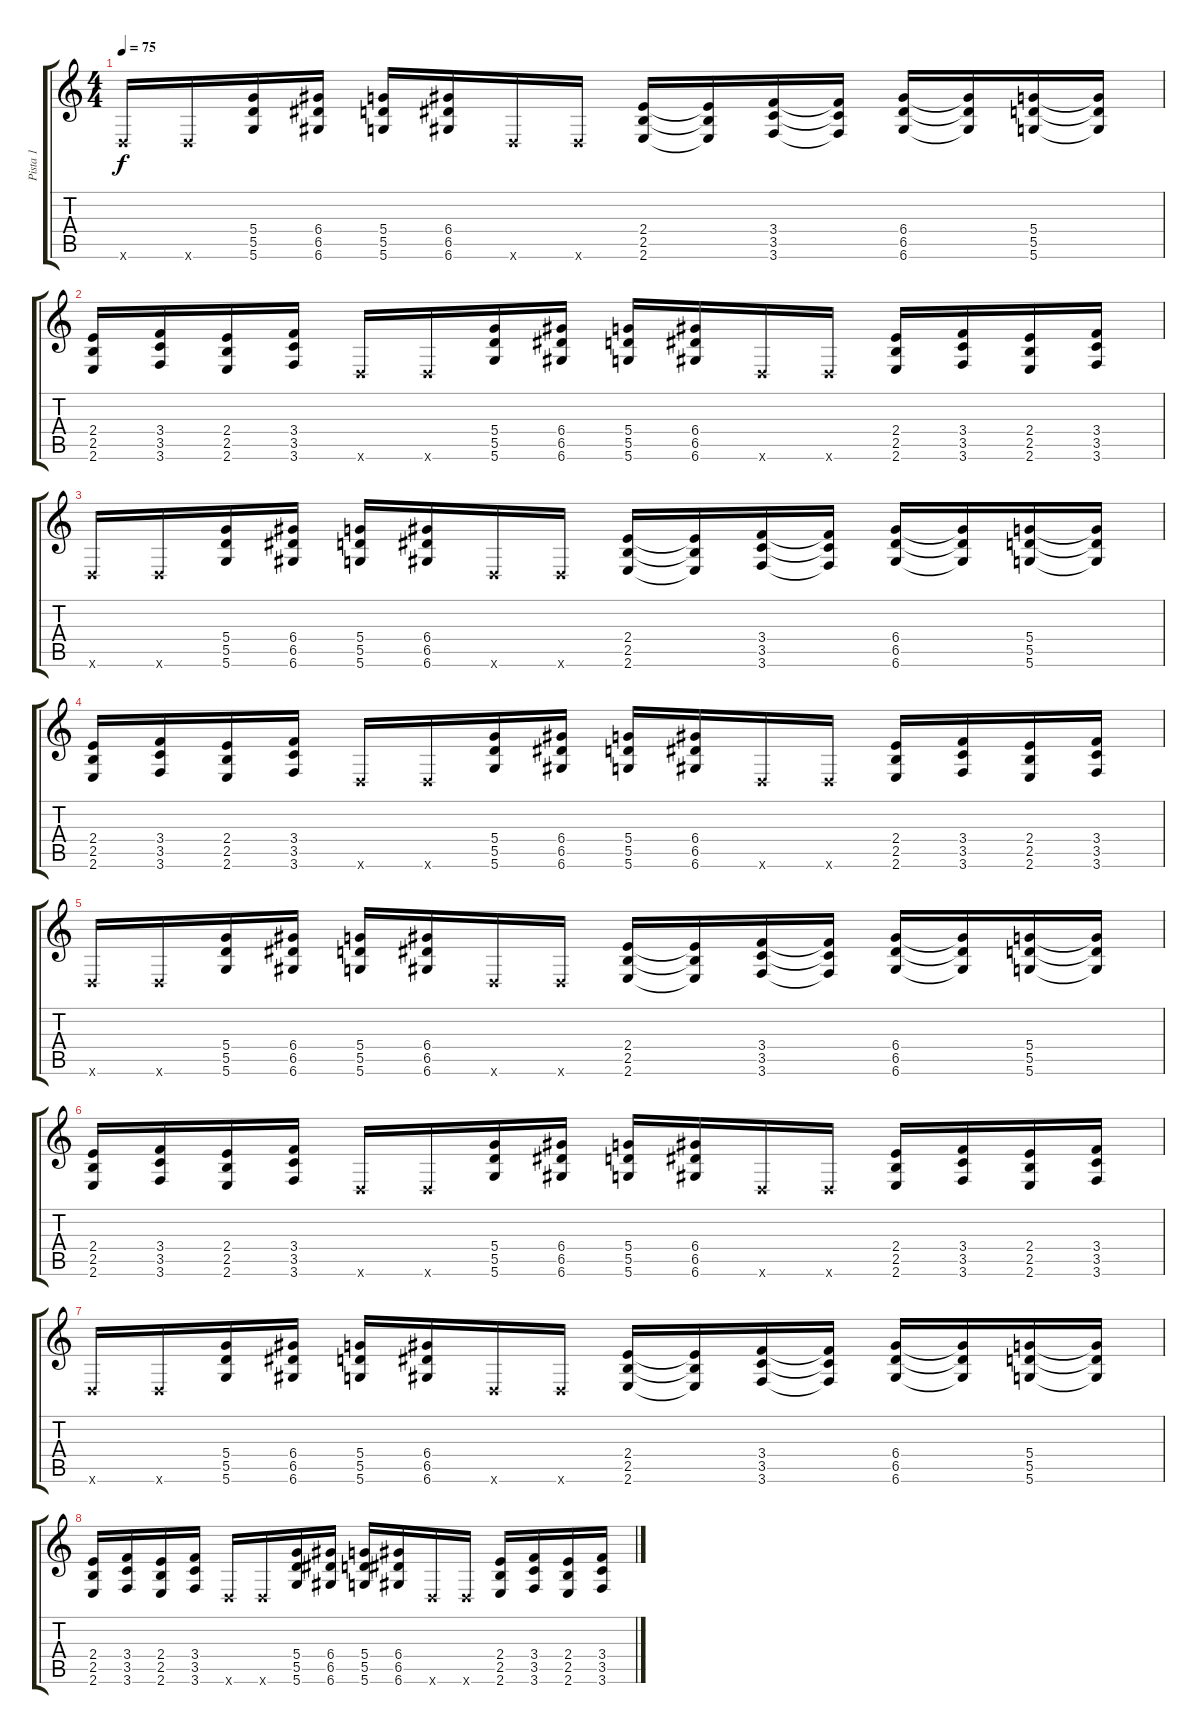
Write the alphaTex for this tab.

\track ("Pista 1" "Pista 1") {instrument distortionguitar}
\staff {score tabs}
\tuning (E4 B3 G3 D3 A2 D2) {hide}
\ts (4 4)
\tempo 75
\clef g2
\ks c
0.6{x}.16{dy f} 0.6{x}.16 (5.4 5.5 5.6).16 (6.4 6.5 6.6).16 (5.4 5.5 5.6).16 (6.4 6.5 6.6).16 0.6{x}.16 0.6{x}.16 (2.4 2.5 2.6).16 (2.4{t} 2.5{t} 2.6{t}).16 (3.4 3.5 3.6).16 (3.4{t} 3.5{t} 3.6{t}).16 (6.4 6.5 6.6).16 (6.4{t} 6.5{t} 6.6{t}).16 (5.4 5.5 5.6).16 (5.4{t} 5.5{t} 5.6{t}).16 |
(2.4 2.5 2.6).16 (3.4 3.5 3.6).16 (2.4 2.5 2.6).16 (3.4 3.5 3.6).16 0.6{x}.16 0.6{x}.16 (5.4 5.5 5.6).16 (6.4 6.5 6.6).16 (5.4 5.5 5.6).16 (6.4 6.5 6.6).16 0.6{x}.16 0.6{x}.16 (2.4 2.5 2.6).16 (3.4 3.5 3.6).16 (2.4 2.5 2.6).16 (3.4 3.5 3.6).16 |
0.6{x}.16 0.6{x}.16 (5.4 5.5 5.6).16 (6.4 6.5 6.6).16 (5.4 5.5 5.6).16 (6.4 6.5 6.6).16 0.6{x}.16 0.6{x}.16 (2.4 2.5 2.6).16 (2.4{t} 2.5{t} 2.6{t}).16 (3.4 3.5 3.6).16 (3.4{t} 3.5{t} 3.6{t}).16 (6.4 6.5 6.6).16 (6.4{t} 6.5{t} 6.6{t}).16 (5.4 5.5 5.6).16 (5.4{t} 5.5{t} 5.6{t}).16 |
(2.4 2.5 2.6).16 (3.4 3.5 3.6).16 (2.4 2.5 2.6).16 (3.4 3.5 3.6).16 0.6{x}.16 0.6{x}.16 (5.4 5.5 5.6).16 (6.4 6.5 6.6).16 (5.4 5.5 5.6).16 (6.4 6.5 6.6).16 0.6{x}.16 0.6{x}.16 (2.4 2.5 2.6).16 (3.4 3.5 3.6).16 (2.4 2.5 2.6).16 (3.4 3.5 3.6).16 |
0.6{x}.16 0.6{x}.16 (5.4 5.5 5.6).16 (6.4 6.5 6.6).16 (5.4 5.5 5.6).16 (6.4 6.5 6.6).16 0.6{x}.16 0.6{x}.16 (2.4 2.5 2.6).16 (2.4{t} 2.5{t} 2.6{t}).16 (3.4 3.5 3.6).16 (3.4{t} 3.5{t} 3.6{t}).16 (6.4 6.5 6.6).16 (6.4{t} 6.5{t} 6.6{t}).16 (5.4 5.5 5.6).16 (5.4{t} 5.5{t} 5.6{t}).16 |
(2.4 2.5 2.6).16 (3.4 3.5 3.6).16 (2.4 2.5 2.6).16 (3.4 3.5 3.6).16 0.6{x}.16 0.6{x}.16 (5.4 5.5 5.6).16 (6.4 6.5 6.6).16 (5.4 5.5 5.6).16 (6.4 6.5 6.6).16 0.6{x}.16 0.6{x}.16 (2.4 2.5 2.6).16 (3.4 3.5 3.6).16 (2.4 2.5 2.6).16 (3.4 3.5 3.6).16 |
0.6{x}.16 0.6{x}.16 (5.4 5.5 5.6).16 (6.4 6.5 6.6).16 (5.4 5.5 5.6).16 (6.4 6.5 6.6).16 0.6{x}.16 0.6{x}.16 (2.4 2.5 2.6).16 (2.4{t} 2.5{t} 2.6{t}).16 (3.4 3.5 3.6).16 (3.4{t} 3.5{t} 3.6{t}).16 (6.4 6.5 6.6).16 (6.4{t} 6.5{t} 6.6{t}).16 (5.4 5.5 5.6).16 (5.4{t} 5.5{t} 5.6{t}).16 |
(2.4 2.5 2.6).16 (3.4 3.5 3.6).16 (2.4 2.5 2.6).16 (3.4 3.5 3.6).16 0.6{x}.16 0.6{x}.16 (5.4 5.5 5.6).16 (6.4 6.5 6.6).16 (5.4 5.5 5.6).16 (6.4 6.5 6.6).16 0.6{x}.16 0.6{x}.16 (2.4 2.5 2.6).16 (3.4 3.5 3.6).16 (2.4 2.5 2.6).16 (3.4 3.5 3.6).16
